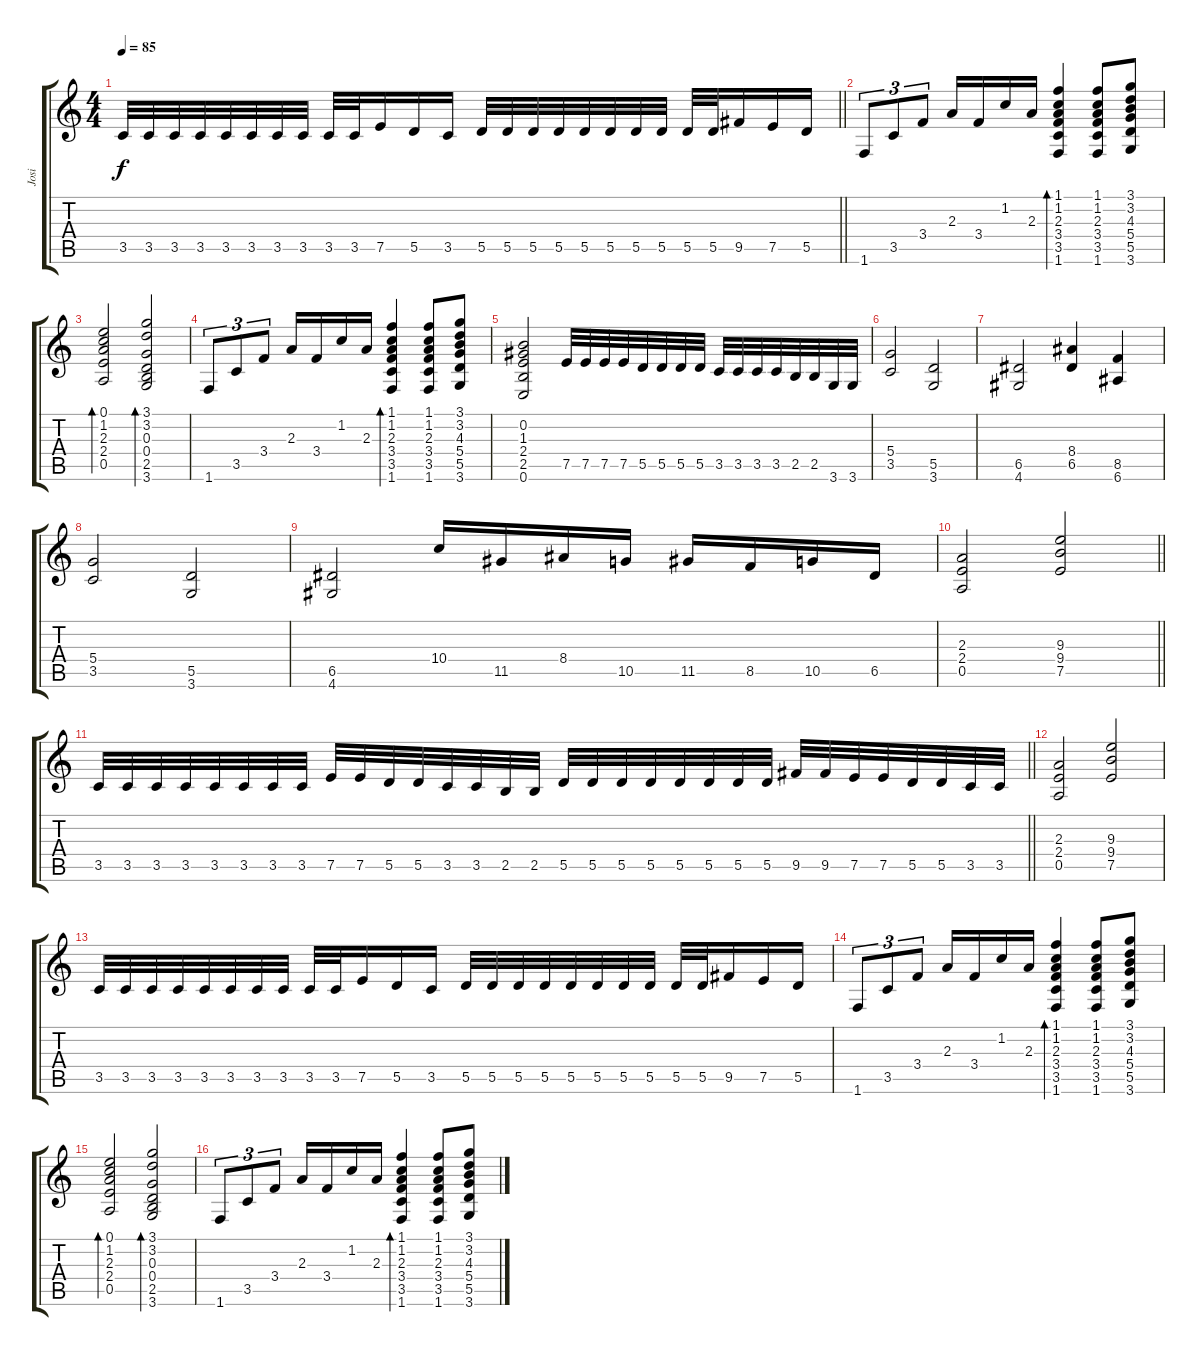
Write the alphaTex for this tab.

\track ("Josi" "Josi") {instrument distortionguitar}
\staff {score tabs}
\tuning (E4 B3 G3 D3 A2 E2) {hide}
\ts (4 4)
\tempo 85
\clef g2
\barLineRight lightlight
\ks c
3.5.32{dy f} 3.5.32 3.5.32 3.5.32 3.5.32 3.5.32 3.5.32 3.5.32 3.5.32 3.5.32 7.5.16 5.5.16 3.5.16 5.5.32 5.5.32 5.5.32 5.5.32 5.5.32 5.5.32 5.5.32 5.5.32 5.5.32 5.5.32 9.5.16 7.5.16 5.5.16 |
1.6.8{tu (3 2)} 3.5.8{tu (3 2)} 3.4.8{tu (3 2)} 2.3.16 3.4.16 1.2.16 2.3.16 (1.1 1.2 2.3 3.4 3.5 1.6).4{bd 480} (1.1 1.2 2.3 3.4 3.5 1.6).8 (3.1 3.2 4.3 5.4 5.5 3.6).8 |
(0.1 1.2 2.3 2.4 0.5).2{bd 480} (3.1 3.2 0.3 0.4 2.5 3.6).2{bd 480} |
1.6.8{tu (3 2)} 3.5.8{tu (3 2)} 3.4.8{tu (3 2)} 2.3.16 3.4.16 1.2.16 2.3.16 (1.1 1.2 2.3 3.4 3.5 1.6).4{bd 480} (1.1 1.2 2.3 3.4 3.5 1.6).8 (3.1 3.2 4.3 5.4 5.5 3.6).8 |
(0.2 1.3 2.4 2.5 0.6).2 7.5.32 7.5.32 7.5.32 7.5.32 5.5.32 5.5.32 5.5.32 5.5.32 3.5.32 3.5.32 3.5.32 3.5.32 2.5.32 2.5.32 3.6.32 3.6.32 |
(5.4 3.5).2 (5.5 3.6).2 |
(6.5 4.6).2 (8.4 6.5).4 (8.5 6.6).4 |
(5.4 3.5).2 (5.5 3.6).2 |
(6.5 4.6).2 10.4.16 11.5.16 8.4.16 10.5.16 11.5.16 8.5.16 10.5.16 6.5.16 |
\barLineRight lightlight
(2.3 2.4 0.5).2 (9.3 9.4 7.5).2 |
\barLineRight lightlight
3.5.32 3.5.32 3.5.32 3.5.32 3.5.32 3.5.32 3.5.32 3.5.32 7.5.32 7.5.32 5.5.32 5.5.32 3.5.32 3.5.32 2.5.32 2.5.32 5.5.32 5.5.32 5.5.32 5.5.32 5.5.32 5.5.32 5.5.32 5.5.32 9.5.32 9.5.32 7.5.32 7.5.32 5.5.32 5.5.32 3.5.32 3.5.32 |
(2.3 2.4 0.5).2 (9.3 9.4 7.5).2 |
3.5.32 3.5.32 3.5.32 3.5.32 3.5.32 3.5.32 3.5.32 3.5.32 3.5.32 3.5.32 7.5.16 5.5.16 3.5.16 5.5.32 5.5.32 5.5.32 5.5.32 5.5.32 5.5.32 5.5.32 5.5.32 5.5.32 5.5.32 9.5.16 7.5.16 5.5.16 |
1.6.8{tu (3 2)} 3.5.8{tu (3 2)} 3.4.8{tu (3 2)} 2.3.16 3.4.16 1.2.16 2.3.16 (1.1 1.2 2.3 3.4 3.5 1.6).4{bd 480} (1.1 1.2 2.3 3.4 3.5 1.6).8 (3.1 3.2 4.3 5.4 5.5 3.6).8 |
(0.1 1.2 2.3 2.4 0.5).2{bd 480} (3.1 3.2 0.3 0.4 2.5 3.6).2{bd 480} |
1.6.8{tu (3 2)} 3.5.8{tu (3 2)} 3.4.8{tu (3 2)} 2.3.16 3.4.16 1.2.16 2.3.16 (1.1 1.2 2.3 3.4 3.5 1.6).4{bd 480} (1.1 1.2 2.3 3.4 3.5 1.6).8 (3.1 3.2 4.3 5.4 5.5 3.6).8
